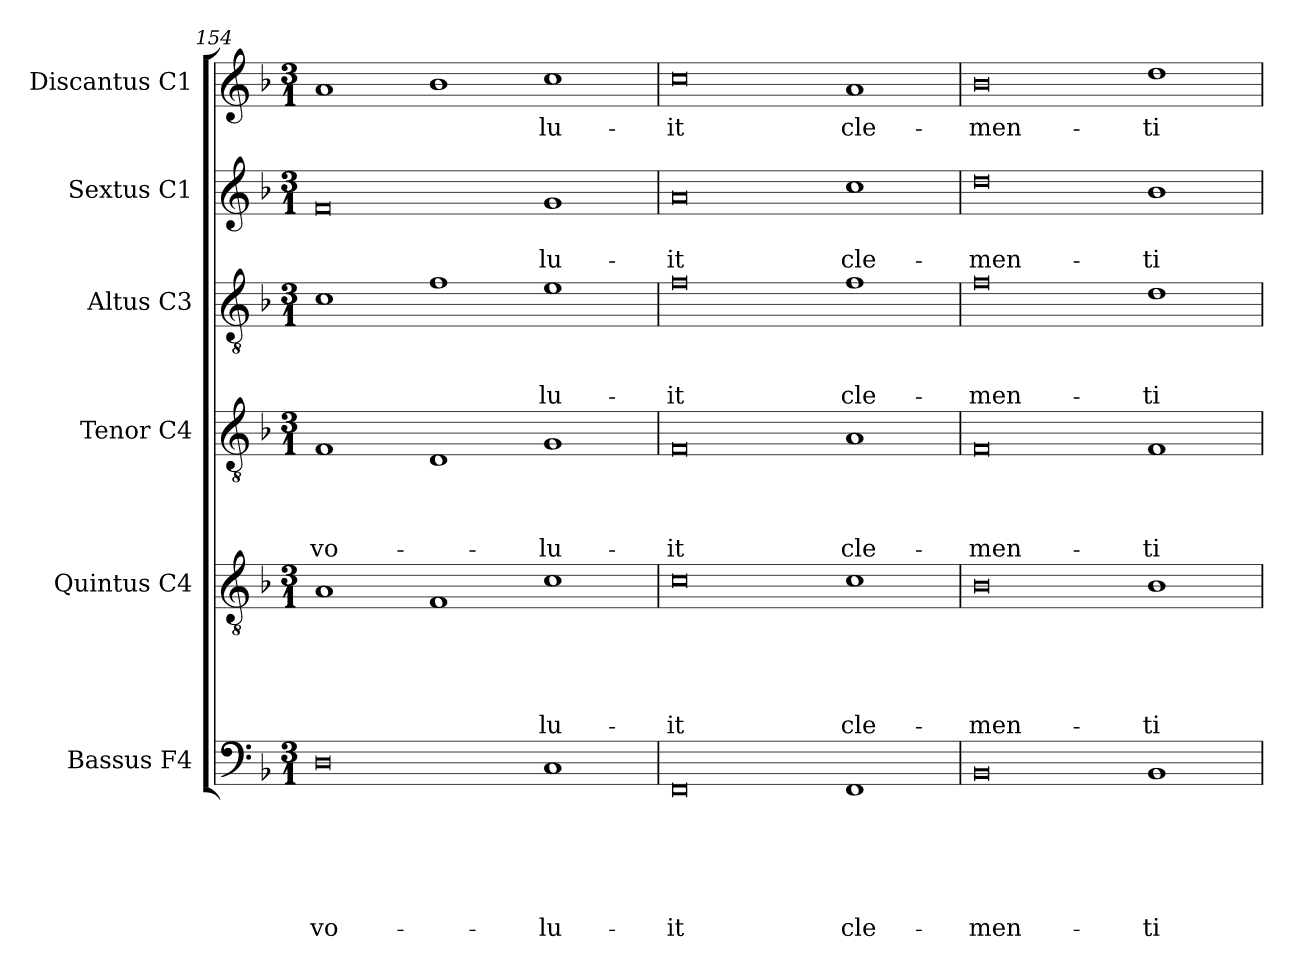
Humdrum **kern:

**kern	**text	**text	**text	**text	**text	**text	**kern	**text	**text	**text	**text	**text	**kern	**text	**text	**text	**text	**kern	**text	**text	**text	**kern	**text	**text	**kern	**text
*part6	*part6	*part6	*part6	*part6	*part6	*part6	*part5	*part5	*part5	*part5	*part5	*part5	*part4	*part4	*part4	*part4	*part4	*part3	*part3	*part3	*part3	*part2	*part2	*part2	*part1	*part1
*staff6	*staff6	*staff6	*staff6	*staff6	*staff6	*staff6	*staff5	*staff5	*staff5	*staff5	*staff5	*staff5	*staff4	*staff4	*staff4	*staff4	*staff4	*staff3	*staff3	*staff3	*staff3	*staff2	*staff2	*staff2	*staff1	*staff1
*I"Bassus F4	*	*	*	*	*	*	*I"Quintus C4	*	*	*	*	*	*I"Tenor C4	*	*	*	*	*I"Altus C3	*	*	*	*I"Sextus C1	*	*	*I"Discantus C1	*
*I'B	*	*	*	*	*	*	*	*	*	*	*	*	*I'T	*	*	*	*	*I'A	*	*	*	*	*	*	*I'C	*
!!LO:LB:g=z
*clefF4	*	*	*	*	*	*	*clefGv2	*	*	*	*	*	*clefGv2	*	*	*	*	*clefGv2	*	*	*	*clefG2	*	*	*clefG2	*
*k[b-]	*	*	*	*	*	*	*k[b-]	*	*	*	*	*	*k[b-]	*	*	*	*	*k[b-]	*	*	*	*k[b-]	*	*	*k[b-]	*
*F:	*	*	*	*	*	*	*F:	*	*	*	*	*	*F:	*	*	*	*	*F:	*	*	*	*F:	*	*	*F:	*
*M3/1	*	*	*	*	*	*	*M3/1	*	*	*	*	*	*M3/1	*	*	*	*	*M3/1	*	*	*	*M3/1	*	*	*M3/1	*
=154	=154	=154	=154	=154	=154	=154	=154	=154	=154	=154	=154	=154	=154	=154	=154	=154	=154	=154	=154	=154	=154	=154	=154	=154	=154	=154
!	!	!	!	!	!	!LO:LY:b	!	!	!	!	!	!	!	!	!	!	!LO:LY:b	!	!	!	!	!	!	!	!	!
0D	.	.	.	.	.	vo-	1A	.	.	.	.	.	1F	.	.	.	vo-	1c	.	.	.	0f	.	.	1a	.
.	.	.	.	.	.	.	1F	.	.	.	.	.	1D	.	.	.	.	1f	.	.	.	.	.	.	1b-	.
!	!	!	!	!	!	!LO:LY:b	!	!	!	!	!	!LO:LY:b	!	!	!	!	!LO:LY:b	!	!	!	!LO:LY:b	!	!	!LO:LY:b	!	!LO:LY:b
1C	.	.	.	.	.	-lu-	1c	.	.	.	.	-lu-	1G	.	.	.	-lu-	1e	.	.	-lu-	1g	.	-lu-	1cc	-lu-
=155	=155	=155	=155	=155	=155	=155	=155	=155	=155	=155	=155	=155	=155	=155	=155	=155	=155	=155	=155	=155	=155	=155	=155	=155	=155	=155
!	!	!	!	!	!	!LO:LY:b	!	!	!	!	!	!LO:LY:b	!	!	!	!	!LO:LY:b	!	!	!	!LO:LY:b	!	!	!LO:LY:b	!	!LO:LY:b
0FF	.	.	.	.	.	-it	0c	.	.	.	.	-it	0F	.	.	.	-it	0f	.	.	-it	0a	.	-it	0cc	-it
!	!	!	!	!	!	!LO:LY:b	!	!	!	!	!	!LO:LY:b	!	!	!	!	!LO:LY:b	!	!	!	!LO:LY:b	!	!	!LO:LY:b	!	!LO:LY:b
1FF	.	.	.	.	.	cle-	1c	.	.	.	.	cle-	1A	.	.	.	cle-	1f	.	.	cle-	1cc	.	cle-	1a	cle-
=156	=156	=156	=156	=156	=156	=156	=156	=156	=156	=156	=156	=156	=156	=156	=156	=156	=156	=156	=156	=156	=156	=156	=156	=156	=156	=156
!	!	!	!	!	!	!LO:LY:b	!	!	!	!	!	!LO:LY:b	!	!	!	!	!LO:LY:b	!	!	!	!LO:LY:b	!	!	!LO:LY:b	!	!LO:LY:b
0BB-	.	.	.	.	.	-men-	0B-	.	.	.	.	-men-	0F	.	.	.	-men-	0f	.	.	-men-	0dd	.	-men-	0b-	-men-
!	!	!	!	!	!	!LO:LY:b	!	!	!	!	!	!LO:LY:b	!	!	!	!	!LO:LY:b	!	!	!	!LO:LY:b	!	!	!LO:LY:b	!	!LO:LY:b
1BB-	.	.	.	.	.	-ti-	1B-	.	.	.	.	-ti-	1F	.	.	.	-ti-	1d	.	.	-ti-	1b-	.	-ti-	1dd	-ti-
=	=	=	=	=	=	=	=	=	=	=	=	=	=	=	=	=	=	=	=	=	=	=	=	=	=	=
*-	*-	*-	*-	*-	*-	*-	*-	*-	*-	*-	*-	*-	*-	*-	*-	*-	*-	*-	*-	*-	*-	*-	*-	*-	*-	*-
